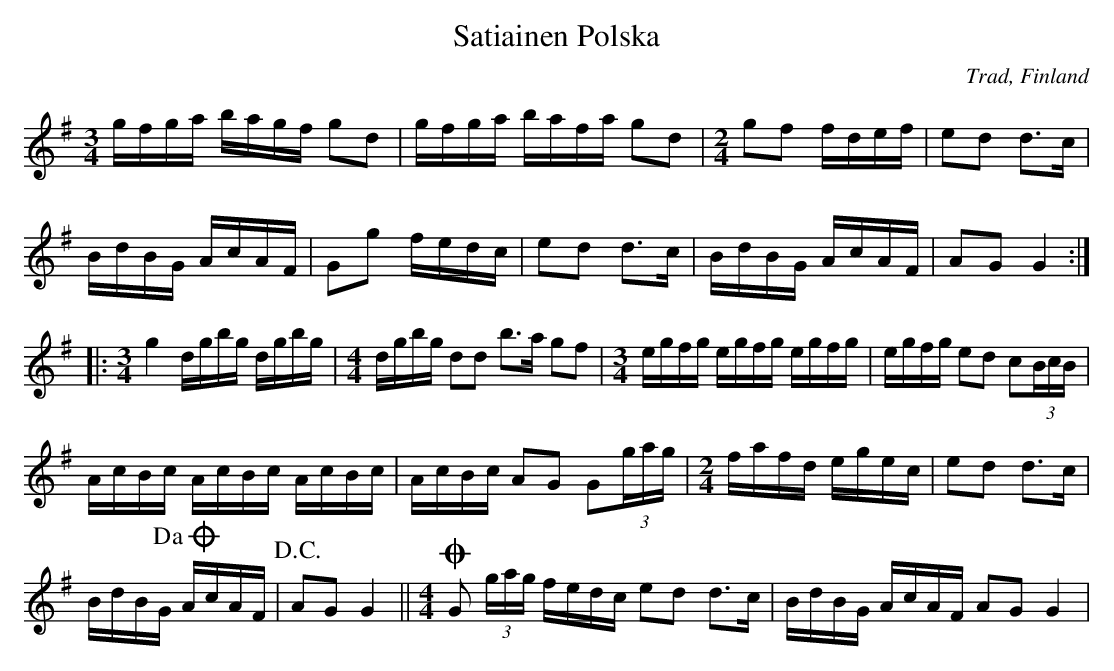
X:1
T:Satiainen Polska
Q:100
O:Trad, Finland
L:1/16
M:3/4
K:G
gfga bagf g2d2 | gfga bafa g2d2 |[M:2/4] g2f2 fdef | e2d2 d2>c2 |
 BdBG AcAF | G2g2 fedc | e2d2 d2>c2 | BdBG AcAF | A2G2 G4 ::
[M:3/4] g4 dgbg dgbg |[M:4/4] dgbg d2d2 b2>a2 g2f2 | [M:3/4] egfg egfg egfg | egfg e2d2 c2(3BcB |
 AcBc AcBc AcBc | AcBc A2G2 G2(3gag | [M:2/4] fafd egec | e2d2 d2>c2 |
BdBG!dacoda!  AcAF |!D.C.!   A2G2 G4 || [M:4/4]!coda! G2 (3gag fedc e2d2 d2>c2 | BdBG AcAF A2G2 G4 |
